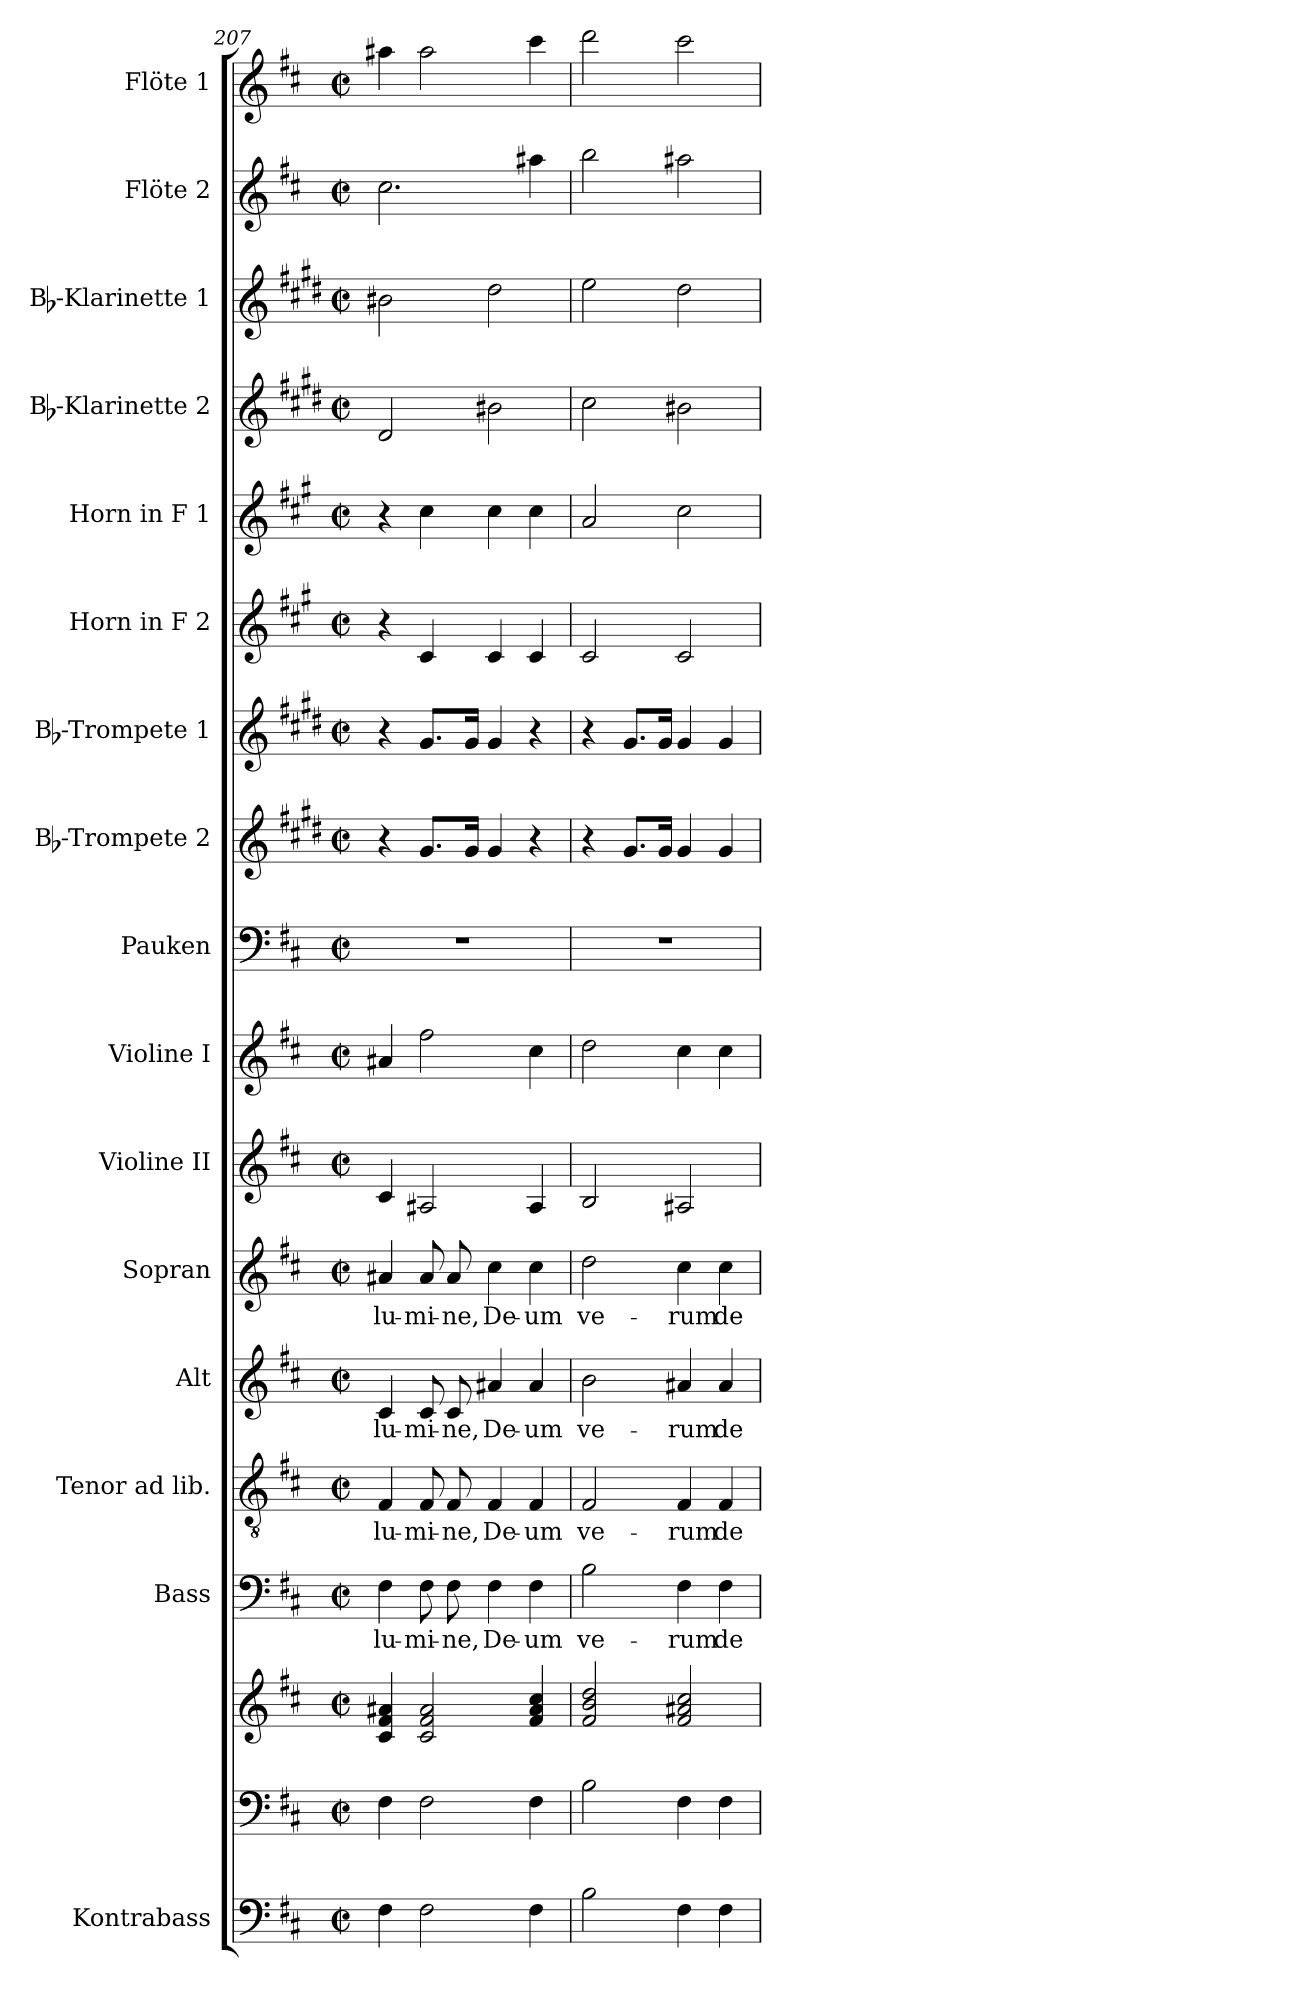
**kern	**kern	**kern	**kern	**text	**kern	**text	**kern	**text	**kern	**text	**kern	**kern	**kern	**kern	**kern	**kern	**kern	**kern	**kern	**kern	**kern
*part17	*part16	*part16	*part15	*part15	*part14	*part14	*part13	*part13	*part12	*part12	*part11	*part10	*part9	*part8	*part7	*part6	*part5	*part4	*part3	*part2	*part1
*staff18	*staff17	*staff16	*staff15	*staff15	*staff14	*staff14	*staff13	*staff13	*staff12	*staff12	*staff11	*staff10	*staff9	*staff8	*staff7	*staff6	*staff5	*staff4	*staff3	*staff2	*staff1
*I"Kontrabass	*	*	*I"Bass	*	*I"Tenor ad lib.	*	*I"Alt	*	*I"Sopran	*	*I"Violine II	*I"Violine I	*I"Pauken	*I"Bb-Trompete 2	*I"Bb-Trompete 1	*I"Horn in F 2	*I"Horn in F 1	*I"Bb-Klarinette 2	*I"Bb-Klarinette 1	*I"Flöte 2	*I"Flöte 1
*I'Kb.	*	*	*I'B.	*	*I'T.	*	*I'A.	*	*I'S.	*	*I'Vl. II	*I'Vl. I	*I'Pk.	*I'Bb Trp. 2	*I'Bb Trp. 1	*	*	*I'Bb Kl. 2	*I'Bb Kl. 1	*I'Fl. 2	*I'Fl. 1
*clefF4	*clefF4	*clefG2	*clefF4	*	*clefGv2	*	*clefG2	*	*clefG2	*	*clefG2	*clefG2	*clefF4	*clefG2	*clefG2	*clefG2	*clefG2	*clefG2	*clefG2	*clefG2	*clefG2
*ITrd7c12	*	*	*	*	*	*	*	*	*	*	*	*	*	*ITrd1c2	*ITrd1c2	*ITrd4c7	*ITrd4c7	*ITrd1c2	*ITrd1c2	*	*
*k[f#c#]	*k[f#c#]	*k[f#c#]	*k[f#c#]	*	*k[f#c#]	*	*k[f#c#]	*	*k[f#c#]	*	*k[f#c#]	*k[f#c#]	*k[f#c#]	*k[f#c#]	*k[f#c#]	*k[f#c#]	*k[f#c#]	*k[f#c#]	*k[f#c#]	*k[f#c#]	*k[f#c#]
*D:	*D:	*D:	*D:	*	*D:	*	*D:	*	*D:	*	*D:	*D:	*D:	*D:	*D:	*D:	*D:	*D:	*D:	*D:	*D:
*M2/2	*M2/2	*M2/2	*M2/2	*	*M2/2	*	*M2/2	*	*M2/2	*	*M2/2	*M2/2	*M2/2	*M2/2	*M2/2	*M2/2	*M2/2	*M2/2	*M2/2	*M2/2	*M2/2
*met(c|)	*met(c|)	*met(c|)	*met(c|)	*	*met(c|)	*	*met(c|)	*	*met(c|)	*	*met(c|)	*met(c|)	*met(c|)	*met(c|)	*met(c|)	*met(c|)	*met(c|)	*met(c|)	*met(c|)	*met(c|)	*met(c|)
=207	=207	=207	=207	=207	=207	=207	=207	=207	=207	=207	=207	=207	=207	=207	=207	=207	=207	=207	=207	=207	=207
!	!	!	!	!LO:LY:b	!	!LO:LY:b	!	!LO:LY:b	!	!LO:LY:b	!	!	!	!	!	!	!	!	!	!	!
4FF#\	4F#\	4c#/ 4f#/ 4a#X/	4F#\	lu-	4F#/	lu-	4c#/	lu-	4a#X/	lu-	4c#/	4a#X/	1r	4r	4r	4r	4r	2c#/	2a#X\	2.cc#\	4aa#X\
!	!	!	!	!LO:LY:b	!	!LO:LY:b	!	!LO:LY:b	!	!LO:LY:b	!	!	!	!	!	!	!	!	!	!	!
2FF#\	2F#\	2c#/ 2f#/ 2a#/	8F#\	-mi-	8F#/	-mi-	8c#/	-mi-	8a#/	-mi-	2A#X/	2ff#\	.	8.f#/L	8.f#/L	4F#/	4f#\	.	.	.	2aa#\
!	!	!	!	!LO:LY:b	!	!LO:LY:b	!	!LO:LY:b	!	!LO:LY:b	!	!	!	!	!	!	!	!	!	!	!
.	.	.	8F#\	-ne,	8F#/	-ne,	8c#/	-ne,	8a#/	-ne,	.	.	.	.	.	.	.	.	.	.	.
.	.	.	.	.	.	.	.	.	.	.	.	.	.	16f#/Jk	16f#/Jk	.	.	.	.	.	.
!	!	!	!	!LO:LY:b	!	!LO:LY:b	!	!LO:LY:b	!	!LO:LY:b	!	!	!	!	!	!	!	!	!	!	!
.	.	.	4F#\	De-	4F#/	De-	4a#X/	De-	4cc#\	De-	.	.	.	4f#/	4f#/	4F#/	4f#\	2a#X\	2cc#\	.	.
!	!	!	!	!LO:LY:b	!	!LO:LY:b	!	!LO:LY:b	!	!LO:LY:b	!	!	!	!	!	!	!	!	!	!	!
4FF#\	4F#\	4f#/ 4a#/ 4cc#/	4F#\	-um	4F#/	-um	4a#/	-um	4cc#\	-um	4A#/	4cc#\	.	4r	4r	4F#/	4f#\	.	.	4aa#X\	4ccc#\
=208	=208	=208	=208	=208	=208	=208	=208	=208	=208	=208	=208	=208	=208	=208	=208	=208	=208	=208	=208	=208	=208
!	!	!	!	!LO:LY:b	!	!LO:LY:b	!	!LO:LY:b	!	!LO:LY:b	!	!	!	!	!	!	!	!	!	!	!
2BB\	2B\	2f#/ 2b/ 2dd/	2B\	ve-	2F#/	ve-	2b\	ve-	2dd\	ve-	2B/	2dd\	1r	4r	4r	2F#/	2d/	2b\	2dd\	2bb\	2ddd\
.	.	.	.	.	.	.	.	.	.	.	.	.	.	8.f#/L	8.f#/L	.	.	.	.	.	.
.	.	.	.	.	.	.	.	.	.	.	.	.	.	16f#/Jk	16f#/Jk	.	.	.	.	.	.
!	!	!	!	!LO:LY:b	!	!LO:LY:b	!	!LO:LY:b	!	!LO:LY:b	!	!	!	!	!	!	!	!	!	!	!
4FF#\	4F#\	2f#/ 2a#X/ 2cc#/	4F#\	-rum	4F#/	-rum	4a#X/	-rum	4cc#\	-rum	2A#X/	4cc#\	.	4f#/	4f#/	2F#/	2f#\	2a#X\	2cc#\	2aa#X\	2ccc#\
!	!	!	!	!LO:LY:b	!	!LO:LY:b	!	!LO:LY:b	!	!LO:LY:b	!	!	!	!	!	!	!	!	!	!	!
4FF#\	4F#\	.	4F#\	de	4F#/	de	4a#/	de	4cc#\	de	.	4cc#\	.	4f#/	4f#/	.	.	.	.	.	.
=	=	=	=	=	=	=	=	=	=	=	=	=	=	=	=	=	=	=	=	=	=
*-	*-	*-	*-	*-	*-	*-	*-	*-	*-	*-	*-	*-	*-	*-	*-	*-	*-	*-	*-	*-	*-
